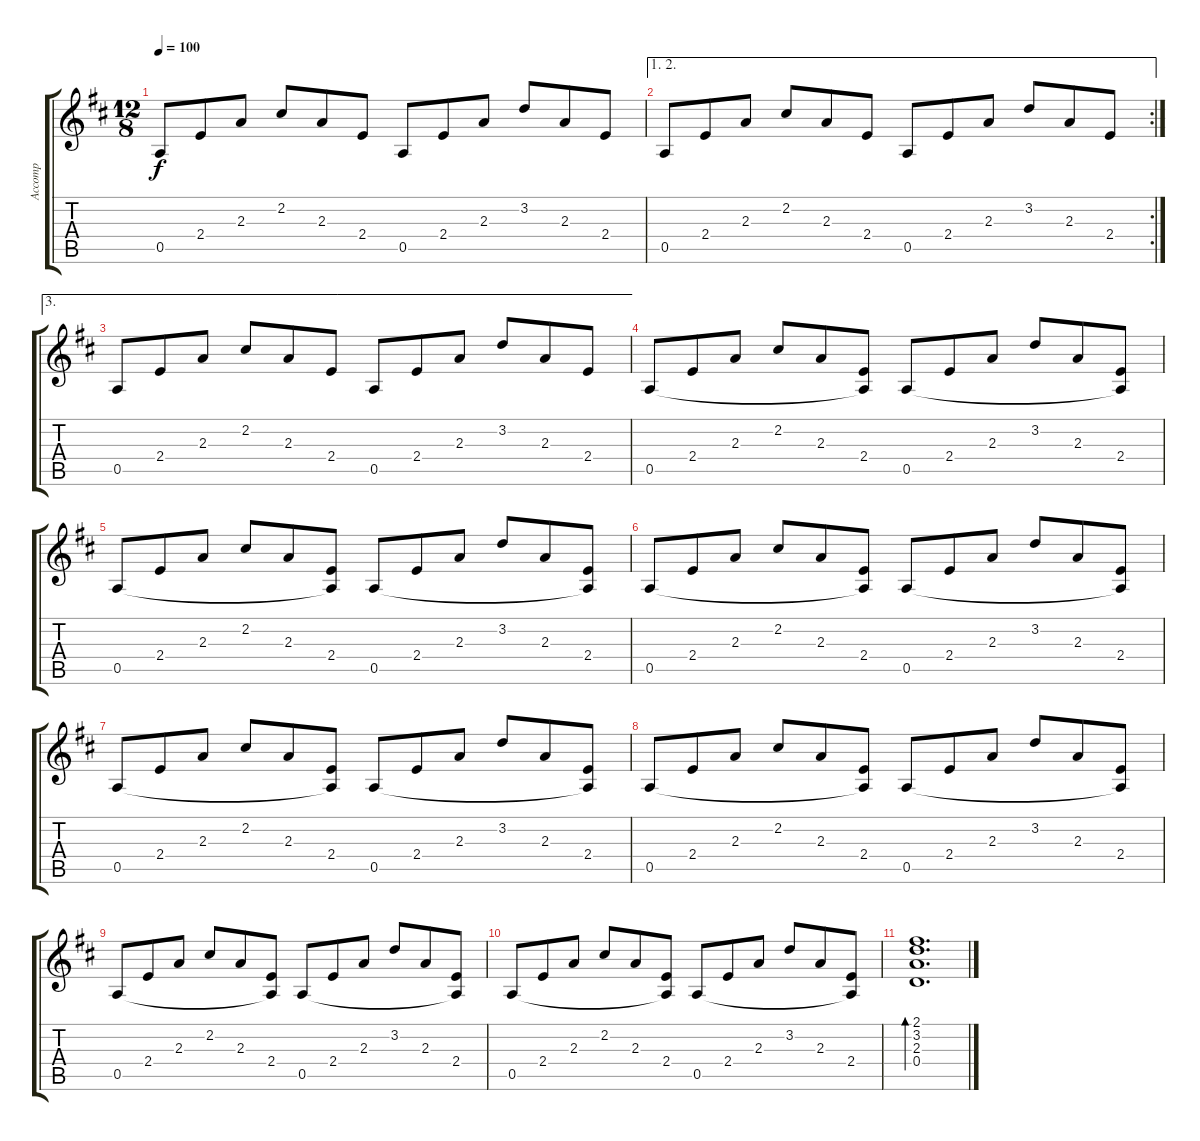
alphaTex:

\track ("Accomp" "Accomp") {instrument electricguitarjazz}
\staff {score tabs}
\tuning (E4 B3 G3 D3 A2 E2) {hide}
\ts (12 8)
\tempo 100
\clef g2
\ks d
0.5.8{dy f} 2.4.8 2.3.8 2.2.8 2.3.8 2.4.8 0.5.8 2.4.8 2.3.8 3.2.8 2.3.8 2.4.8 |
\ae (1 2)
\rc 2
0.5.8 2.4.8 2.3.8 2.2.8 2.3.8 2.4.8 0.5.8 2.4.8 2.3.8 3.2.8 2.3.8 2.4.8 |
\ae 3
0.5.8 2.4.8 2.3.8 2.2.8 2.3.8 2.4.8 0.5.8 2.4.8 2.3.8 3.2.8 2.3.8 2.4.8 |
0.5.8 2.4.8 2.3.8 2.2.8 2.3.8 (2.4 0.5{t}).8 0.5.8 2.4.8 2.3.8 3.2.8 2.3.8 (2.4 0.5{t}).8 |
0.5.8 2.4.8 2.3.8 2.2.8 2.3.8 (2.4 0.5{t}).8 0.5.8 2.4.8 2.3.8 3.2.8 2.3.8 (2.4 0.5{t}).8 |
0.5.8 2.4.8 2.3.8 2.2.8 2.3.8 (2.4 0.5{t}).8 0.5.8 2.4.8 2.3.8 3.2.8 2.3.8 (2.4 0.5{t}).8 |
0.5.8 2.4.8 2.3.8 2.2.8 2.3.8 (2.4 0.5{t}).8 0.5.8 2.4.8 2.3.8 3.2.8 2.3.8 (2.4 0.5{t}).8 |
0.5.8 2.4.8 2.3.8 2.2.8 2.3.8 (2.4 0.5{t}).8 0.5.8 2.4.8 2.3.8 3.2.8 2.3.8 (2.4 0.5{t}).8 |
0.5.8 2.4.8 2.3.8 2.2.8 2.3.8 (2.4 0.5{t}).8 0.5.8 2.4.8 2.3.8 3.2.8 2.3.8 (2.4 0.5{t}).8 |
0.5.8 2.4.8 2.3.8 2.2.8 2.3.8 (2.4 0.5{t}).8 0.5.8 2.4.8 2.3.8 3.2.8 2.3.8 (2.4 0.5{t}).8 |
(2.1 3.2 2.3 0.4).1{d bd 480}
